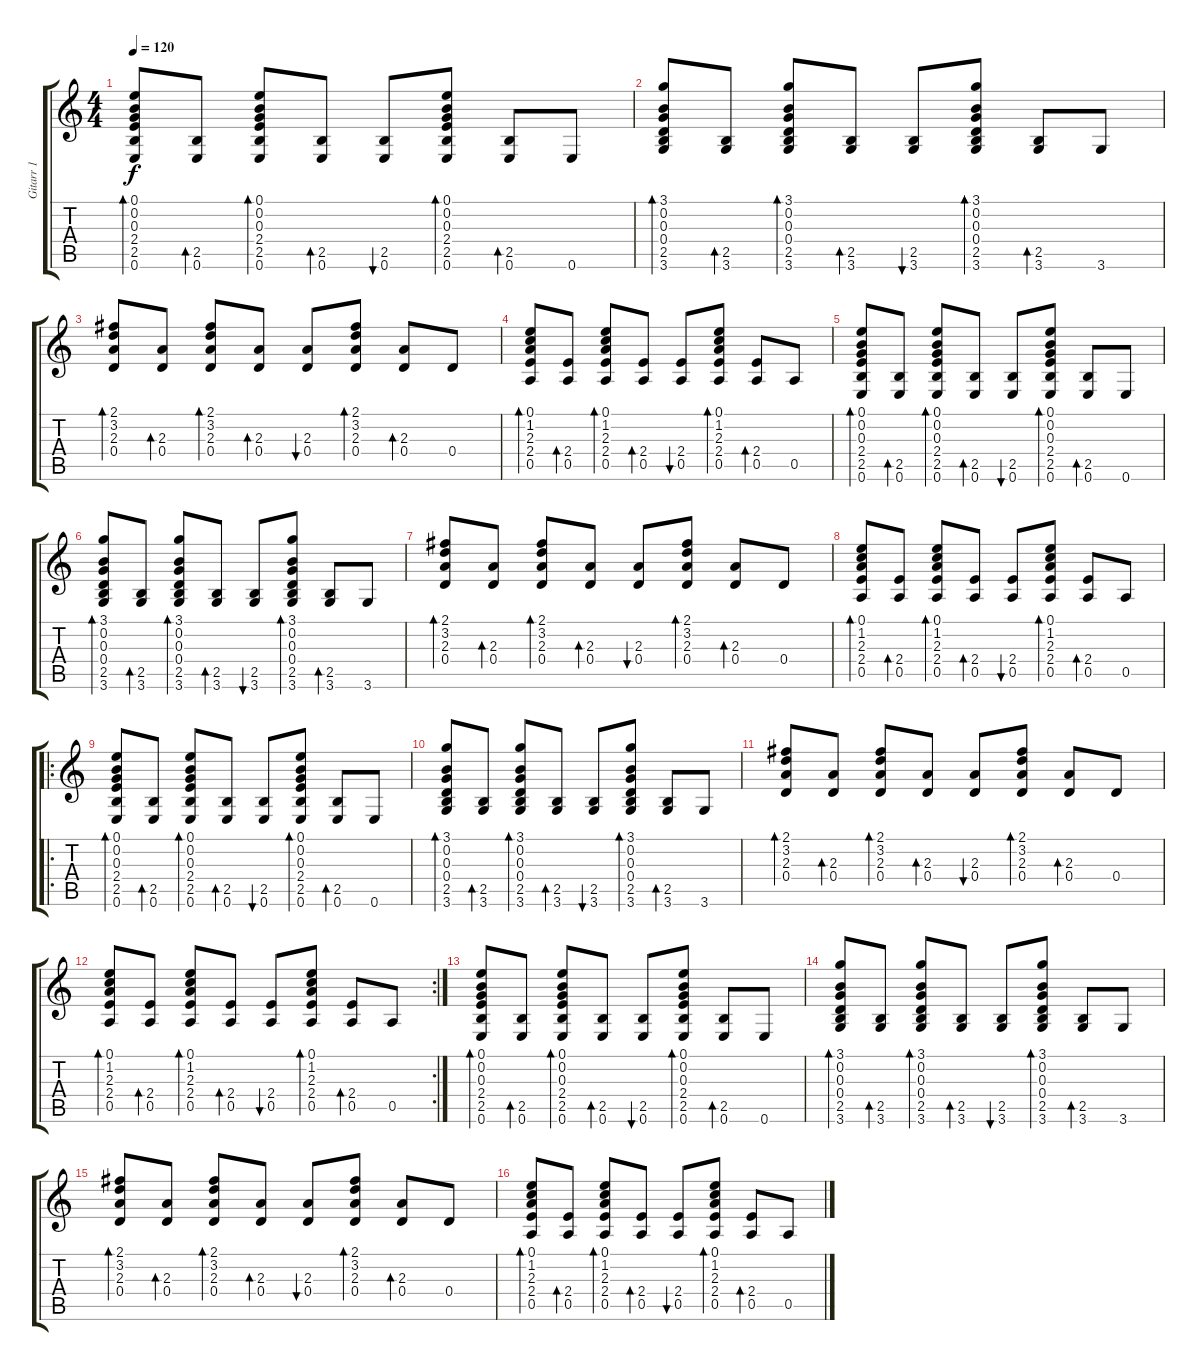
\track ("Gitarr 1" "Gitarr 1") {instrument acousticguitarsteel}
\staff {score tabs}
\tuning (E4 B3 G3 D3 A2 E2) {hide}
\ts (4 4)
\tempo 120
\clef g2
\ks c
(0.1 0.2 0.3 2.4 2.5 0.6).8{bd 30 dy f instrument acousticguitarsteel} (2.5 0.6).8{bd 30} (0.1 0.2 0.3 2.4 2.5 0.6).8{bd 30} (2.5 0.6).8{bd 30} (2.5 0.6).8{bu 30} (0.1 0.2 0.3 2.4 2.5 0.6).8{bd 30} (2.5 0.6).8{bd 30} 0.6.8 |
(3.1 0.2 0.3 0.4 2.5 3.6).8{bd 30} (2.5 3.6).8{bd 30} (3.1 0.2 0.3 0.4 2.5 3.6).8{bd 30} (2.5 3.6).8{bd 30} (2.5 3.6).8{bu 30} (3.1 0.2 0.3 0.4 2.5 3.6).8{bd 30} (2.5 3.6).8{bd 30} 3.6.8 |
(2.1 3.2 2.3 0.4).8{bd 30} (2.3 0.4).8{bd 30} (2.1 3.2 2.3 0.4).8{bd 30} (2.3 0.4).8{bd 30} (2.3 0.4).8{bu 30} (2.1 3.2 2.3 0.4).8{bd 30} (2.3 0.4).8{bd 30} 0.4.8 |
(0.1 1.2 2.3 2.4 0.5).8{bd 30} (2.4 0.5).8{bd 30} (0.1 1.2 2.3 2.4 0.5).8{bd 30} (2.4 0.5).8{bd 30} (2.4 0.5).8{bu 30} (0.1 1.2 2.3 2.4 0.5).8{bd 30} (2.4 0.5).8{bd 30} 0.5.8 |
(0.1 0.2 0.3 2.4 2.5 0.6).8{bd 30 instrument acousticguitarsteel} (2.5 0.6).8{bd 30} (0.1 0.2 0.3 2.4 2.5 0.6).8{bd 30} (2.5 0.6).8{bd 30} (2.5 0.6).8{bu 30} (0.1 0.2 0.3 2.4 2.5 0.6).8{bd 30} (2.5 0.6).8{bd 30} 0.6.8 |
(3.1 0.2 0.3 0.4 2.5 3.6).8{bd 30} (2.5 3.6).8{bd 30} (3.1 0.2 0.3 0.4 2.5 3.6).8{bd 30} (2.5 3.6).8{bd 30} (2.5 3.6).8{bu 30} (3.1 0.2 0.3 0.4 2.5 3.6).8{bd 30} (2.5 3.6).8{bd 30} 3.6.8 |
(2.1 3.2 2.3 0.4).8{bd 30} (2.3 0.4).8{bd 30} (2.1 3.2 2.3 0.4).8{bd 30} (2.3 0.4).8{bd 30} (2.3 0.4).8{bu 30} (2.1 3.2 2.3 0.4).8{bd 30} (2.3 0.4).8{bd 30} 0.4.8 |
(0.1 1.2 2.3 2.4 0.5).8{bd 30} (2.4 0.5).8{bd 30} (0.1 1.2 2.3 2.4 0.5).8{bd 30} (2.4 0.5).8{bd 30} (2.4 0.5).8{bu 30} (0.1 1.2 2.3 2.4 0.5).8{bd 30} (2.4 0.5).8{bd 30} 0.5.8 |
\ro
(0.1 0.2 0.3 2.4 2.5 0.6).8{bd 30 instrument acousticguitarsteel} (2.5 0.6).8{bd 30} (0.1 0.2 0.3 2.4 2.5 0.6).8{bd 30} (2.5 0.6).8{bd 30} (2.5 0.6).8{bu 30} (0.1 0.2 0.3 2.4 2.5 0.6).8{bd 30} (2.5 0.6).8{bd 30} 0.6.8 |
(3.1 0.2 0.3 0.4 2.5 3.6).8{bd 30} (2.5 3.6).8{bd 30} (3.1 0.2 0.3 0.4 2.5 3.6).8{bd 30} (2.5 3.6).8{bd 30} (2.5 3.6).8{bu 30} (3.1 0.2 0.3 0.4 2.5 3.6).8{bd 30} (2.5 3.6).8{bd 30} 3.6.8 |
(2.1 3.2 2.3 0.4).8{bd 30} (2.3 0.4).8{bd 30} (2.1 3.2 2.3 0.4).8{bd 30} (2.3 0.4).8{bd 30} (2.3 0.4).8{bu 30} (2.1 3.2 2.3 0.4).8{bd 30} (2.3 0.4).8{bd 30} 0.4.8 |
\rc 2
(0.1 1.2 2.3 2.4 0.5).8{bd 30} (2.4 0.5).8{bd 30} (0.1 1.2 2.3 2.4 0.5).8{bd 30} (2.4 0.5).8{bd 30} (2.4 0.5).8{bu 30} (0.1 1.2 2.3 2.4 0.5).8{bd 30} (2.4 0.5).8{bd 30} 0.5.8 |
(0.1 0.2 0.3 2.4 2.5 0.6).8{bd 30 instrument acousticguitarsteel} (2.5 0.6).8{bd 30} (0.1 0.2 0.3 2.4 2.5 0.6).8{bd 30} (2.5 0.6).8{bd 30} (2.5 0.6).8{bu 30} (0.1 0.2 0.3 2.4 2.5 0.6).8{bd 30} (2.5 0.6).8{bd 30} 0.6.8 |
(3.1 0.2 0.3 0.4 2.5 3.6).8{bd 30} (2.5 3.6).8{bd 30} (3.1 0.2 0.3 0.4 2.5 3.6).8{bd 30} (2.5 3.6).8{bd 30} (2.5 3.6).8{bu 30} (3.1 0.2 0.3 0.4 2.5 3.6).8{bd 30} (2.5 3.6).8{bd 30} 3.6.8 |
(2.1 3.2 2.3 0.4).8{bd 30} (2.3 0.4).8{bd 30} (2.1 3.2 2.3 0.4).8{bd 30} (2.3 0.4).8{bd 30} (2.3 0.4).8{bu 30} (2.1 3.2 2.3 0.4).8{bd 30} (2.3 0.4).8{bd 30} 0.4.8 |
(0.1 1.2 2.3 2.4 0.5).8{bd 30} (2.4 0.5).8{bd 30} (0.1 1.2 2.3 2.4 0.5).8{bd 30} (2.4 0.5).8{bd 30} (2.4 0.5).8{bu 30} (0.1 1.2 2.3 2.4 0.5).8{bd 30} (2.4 0.5).8{bd 30} 0.5.8
